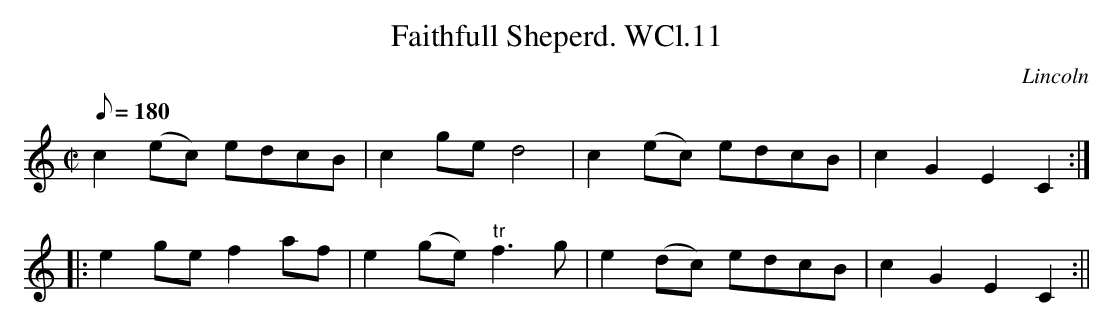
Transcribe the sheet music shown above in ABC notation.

X:1
T:Faithfull Sheperd. WCl.11
M:C|
L:1/8
Q:180
O:Lincoln
K:C
c2 (ec) edcB|c2 ge d4|c2 (ec) edcB|c2 G2 E2 C2::!
e2 ge f2 af| e2 (ge) "tr"f3g|e2 (dc) edcB|c2 G2 E2 C2:||
